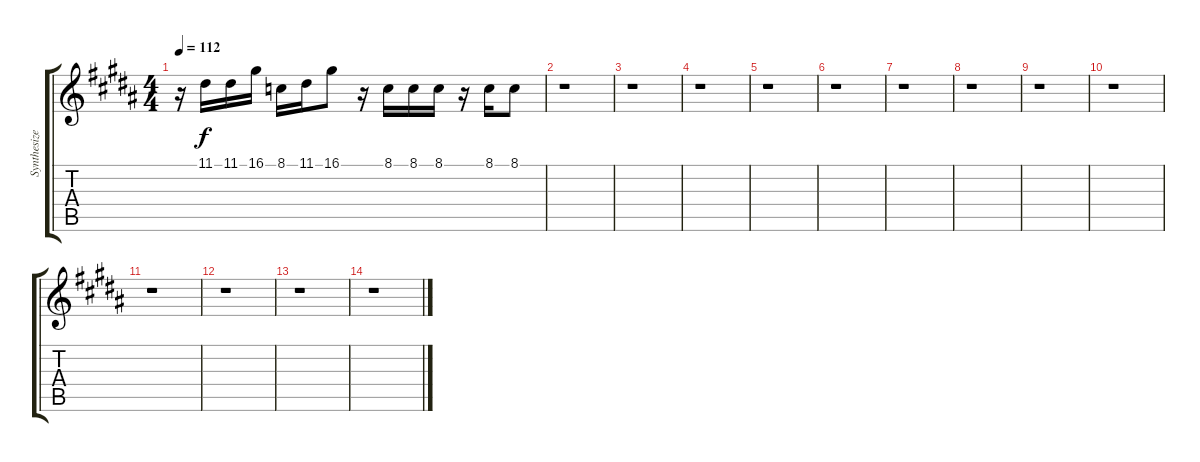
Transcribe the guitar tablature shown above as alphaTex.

\track ("Synthesizer III" "Synthesize") {instrument lead1square}
\staff {score tabs}
\tuning (E4 B3 G3 D3 A2 E2) {hide}
\ts (4 4)
\tempo 112
\clef g2
\ks b
r.16{dy f} 11.1.16 11.1.16 16.1.16 8.1.16 11.1.16 16.1.8 r.16 8.1.16 8.1.16 8.1.16 r.16 8.1.16 8.1.8 |
r.1 |
r.1 |
r.1 |
r.1 |
r.1 |
r.1 |
r.1 |
r.1 |
r.1 |
r.1 |
r.1 |
r.1 |
r.1
